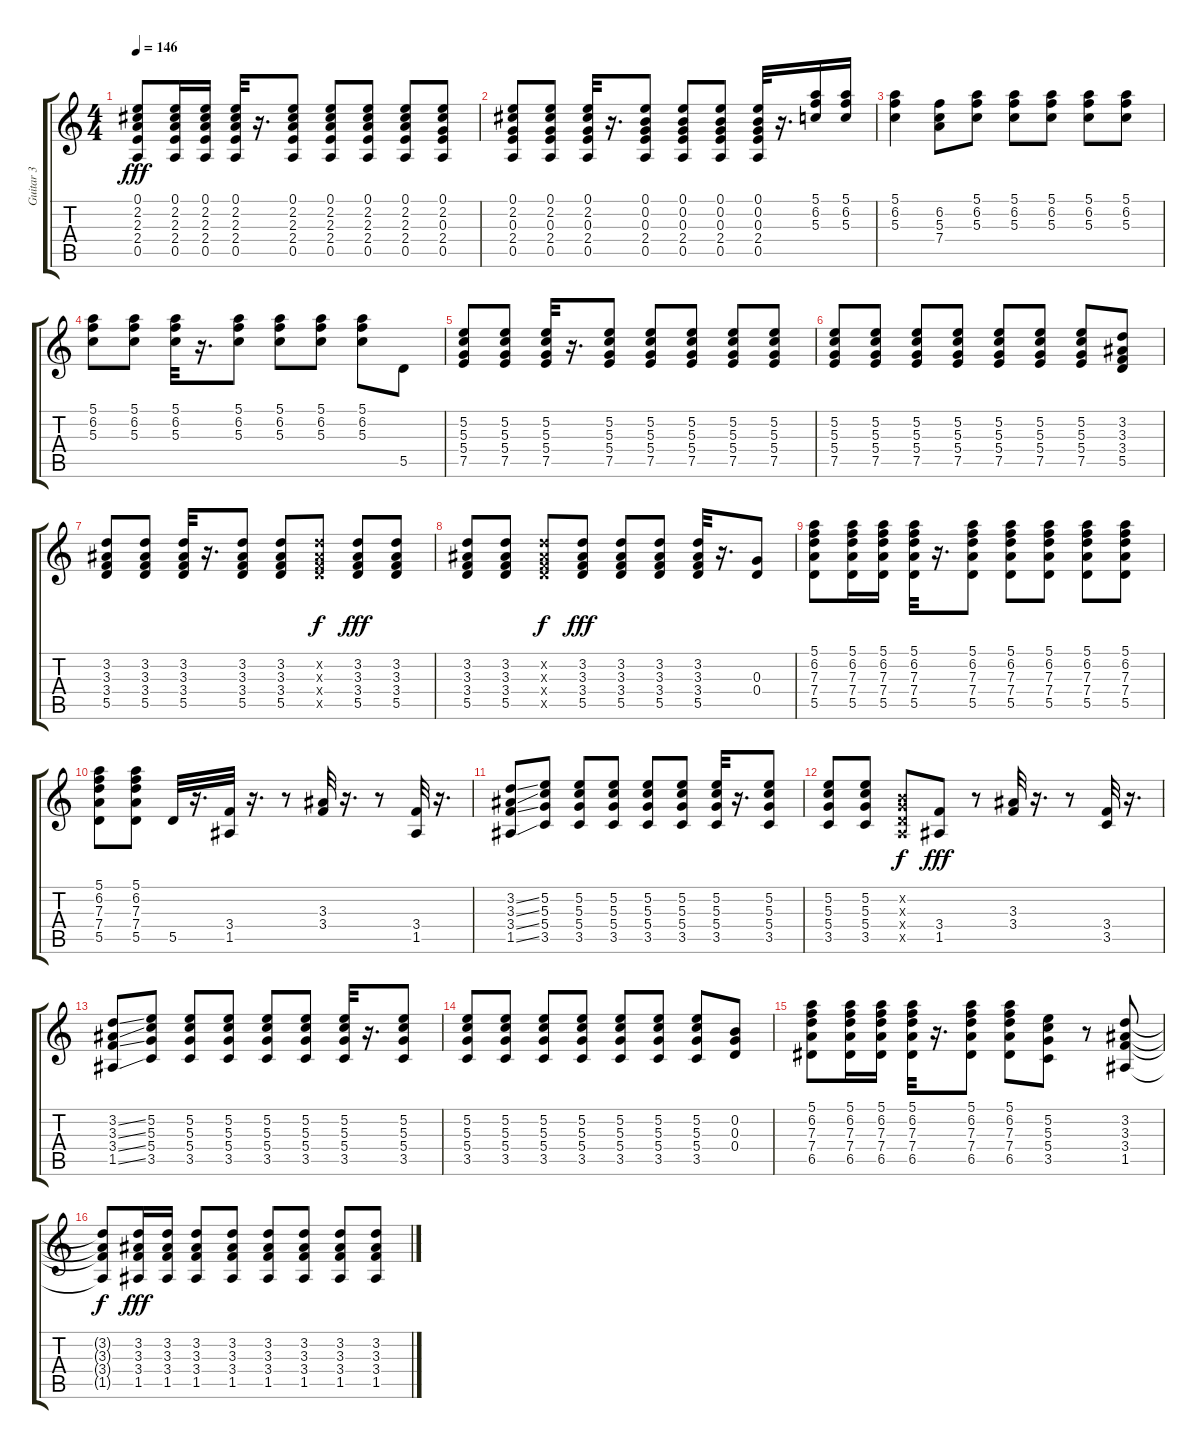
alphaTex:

\track ("Guitar 3" "Guitar 3") {instrument electricguitarjazz}
\staff {score tabs}
\tuning (E4 B3 G3 D3 A2 E2) {hide}
\ts (4 4)
\tempo 146
\clef g2
\ks c
(0.1 2.2 2.3 2.4 0.5).8{dy fff} (0.1 2.2 2.3 2.4 0.5).16 (0.1 2.2 2.3 2.4 0.5).16 (0.1 2.2 2.3 2.4 0.5).32 r.16{d} (0.1 2.2 2.3 2.4 0.5).8 (0.1 2.2 2.3 2.4 0.5).8 (0.1 2.2 2.3 2.4 0.5).8 (0.1 2.2 2.3 2.4 0.5).8 (0.1 2.2 0.3 2.4 0.5).8 |
(0.1 2.2 0.3 2.4 0.5).8 (0.1 2.2 0.3 2.4 0.5).8 (0.1 2.2 0.3 2.4 0.5).32 r.16{d} (0.1 0.2 0.3 2.4 0.5).8 (0.1 0.2 0.3 2.4 0.5).8 (0.1 0.2 0.3 2.4 0.5).8 (0.1 0.2 0.3 2.4 0.5).32 r.16{d} (5.1 6.2 5.3).16 (5.1 6.2 5.3).16 |
(5.1 6.2 5.3).4 (6.2 5.3 7.4).8 (5.1 6.2 5.3).8 (5.1 6.2 5.3).8 (5.1 6.2 5.3).8 (5.1 6.2 5.3).8 (5.1 6.2 5.3).8 |
(5.1 6.2 5.3).8 (5.1 6.2 5.3).8 (5.1 6.2 5.3).32 r.16{d} (5.1 6.2 5.3).8 (5.1 6.2 5.3).8 (5.1 6.2 5.3).8 (5.1 6.2 5.3).8 5.5.8 |
(5.2 5.3 5.4 7.5).8 (5.2 5.3 5.4 7.5).8 (5.2 5.3 5.4 7.5).32 r.16{d} (5.2 5.3 5.4 7.5).8 (5.2 5.3 5.4 7.5).8 (5.2 5.3 5.4 7.5).8 (5.2 5.3 5.4 7.5).8 (5.2 5.3 5.4 7.5).8 |
(5.2 5.3 5.4 7.5).8 (5.2 5.3 5.4 7.5).8 (5.2 5.3 5.4 7.5).8 (5.2 5.3 5.4 7.5).8 (5.2 5.3 5.4 7.5).8 (5.2 5.3 5.4 7.5).8 (5.2 5.3 5.4 7.5).8 (3.2 3.3 3.4 5.5).8 |
(3.2 3.3 3.4 5.5).8 (3.2 3.3 3.4 5.5).8 (3.2 3.3 3.4 5.5).32 r.16{d} (3.2 3.3 3.4 5.5).8 (3.2 3.3 3.4 5.5).8 (3.2{x} 3.3{x} 3.4{x} 5.5{x}).8{dy f} (3.2 3.3 3.4 5.5).8{dy fff} (3.2 3.3 3.4 5.5).8 |
(3.2 3.3 3.4 5.5).8 (3.2 3.3 3.4 5.5).8 (3.2{x} 3.3{x} 3.4{x} 5.5{x}).8{dy f} (3.2 3.3 3.4 5.5).8{dy fff} (3.2 3.3 3.4 5.5).8 (3.2 3.3 3.4 5.5).8 (3.2 3.3 3.4 5.5).32 r.16{d} (0.3 0.4).8 |
(5.1 6.2 7.3 7.4 5.5).8 (5.1 6.2 7.3 7.4 5.5).16 (5.1 6.2 7.3 7.4 5.5).16 (5.1 6.2 7.3 7.4 5.5).32 r.16{d} (5.1 6.2 7.3 7.4 5.5).8 (5.1 6.2 7.3 7.4 5.5).8 (5.1 6.2 7.3 7.4 5.5).8 (5.1 6.2 7.3 7.4 5.5).8 (5.1 6.2 7.3 7.4 5.5).8 |
(5.1 6.2 7.3 7.4 5.5).8 (5.1 6.2 7.3 7.4 5.5).8 5.5.32 r.16{d} (3.4 1.5).32 r.16{d} r.8 (3.3 3.4).32 r.16{d} r.8 (3.4 1.5).32 r.16{d} |
(3.2{ss} 3.3{ss} 3.4{ss} 1.5{ss}).8 (5.2 5.3 5.4 3.5).8 (5.2 5.3 5.4 3.5).8 (5.2 5.3 5.4 3.5).8 (5.2 5.3 5.4 3.5).8 (5.2 5.3 5.4 3.5).8 (5.2 5.3 5.4 3.5).32 r.16{d} (5.2 5.3 5.4 3.5).8 |
(5.2 5.3 5.4 3.5).8 (5.2 5.3 5.4 3.5).8 (0.2{x} 0.3{x} 0.4{x} 0.5{x}).8{dy f} (3.4 1.5).8{dy fff} r.8 (3.3 3.4).32 r.16{d} r.8 (3.4 3.5).32 r.16{d} |
(3.2{ss} 3.3{ss} 3.4{ss} 1.5{ss}).8 (5.2 5.3 5.4 3.5).8 (5.2 5.3 5.4 3.5).8 (5.2 5.3 5.4 3.5).8 (5.2 5.3 5.4 3.5).8 (5.2 5.3 5.4 3.5).8 (5.2 5.3 5.4 3.5).32 r.16{d} (5.2 5.3 5.4 3.5).8 |
(5.2 5.3 5.4 3.5).8 (5.2 5.3 5.4 3.5).8 (5.2 5.3 5.4 3.5).8 (5.2 5.3 5.4 3.5).8 (5.2 5.3 5.4 3.5).8 (5.2 5.3 5.4 3.5).8 (5.2 5.3 5.4 3.5).8 (0.2 0.3 0.4).8 |
(5.1 6.2 7.3 7.4 6.5).8 (5.1 6.2 7.3 7.4 6.5).16 (5.1 6.2 7.3 7.4 6.5).16 (5.1 6.2 7.3 7.4 6.5).32 r.16{d} (5.1 6.2 7.3 7.4 6.5).8 (5.1 6.2 7.3 7.4 6.5).8 (5.2 5.3 5.4 3.5).8 r.8 (3.2 3.3 3.4 1.5).8 |
(3.2{t} 3.3{t} 3.4{t} 1.5{t}).8{dy f} (3.2 3.3 3.4 1.5).16{dy fff} (3.2 3.3 3.4 1.5).16 (3.2 3.3 3.4 1.5).8 (3.2 3.3 3.4 1.5).8 (3.2 3.3 3.4 1.5).8 (3.2 3.3 3.4 1.5).8 (3.2 3.3 3.4 1.5).8 (3.2 3.3 3.4 1.5).8
